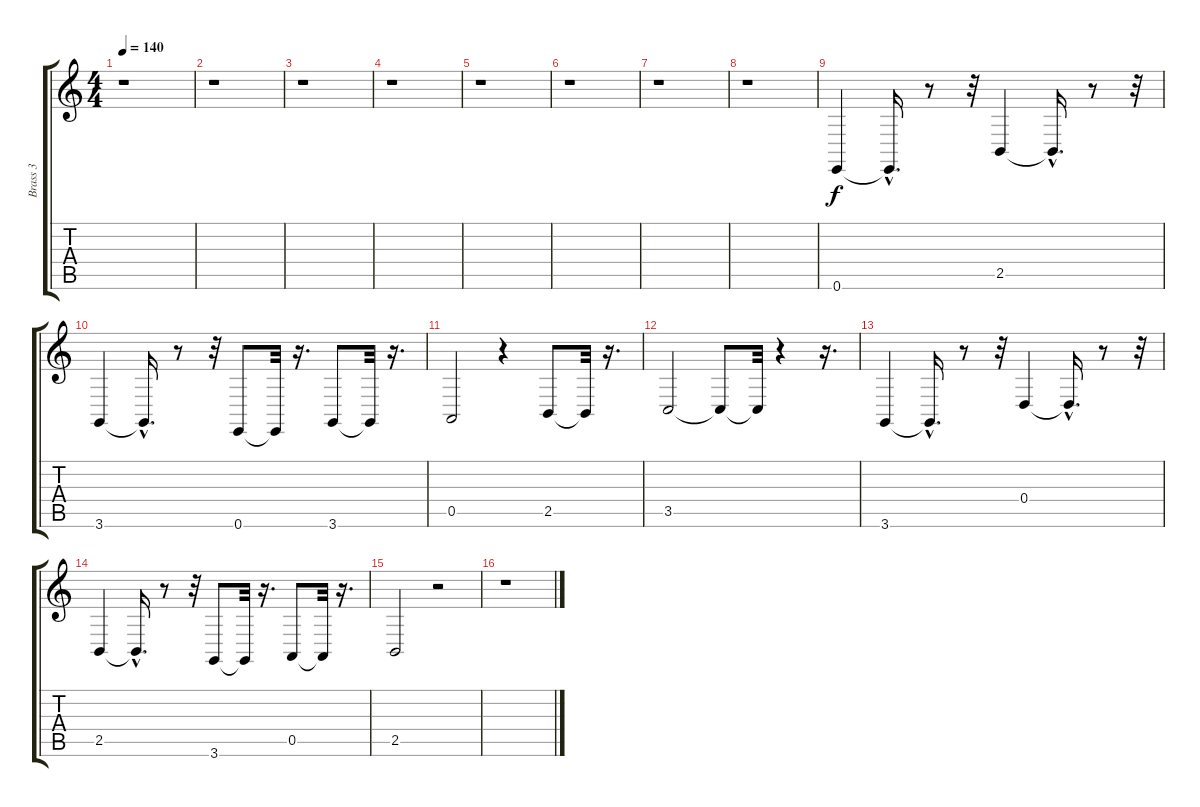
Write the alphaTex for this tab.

\track ("Brass 3" "Brass 3") {instrument synthbrass1}
\staff {score tabs}
\tuning (E4 B3 G3 D3 A2 E2) {hide}
\ts (4 4)
\tempo 140
\clef g2
\ks c
r.1{dy f} |
r.1 |
r.1 |
r.1 |
r.1 |
r.1 |
r.1 |
r.1 |
0.6.4{volume 12 instrument trombone} 0.6{hac t}.16{d} r.8 r.32 2.5.4 2.5{hac t}.16{d} r.8 r.32 |
3.6.4 3.6{hac t}.16{d} r.8 r.32 0.6.8 0.6{t}.32 r.16{d} 3.6.8 3.6{t}.32 r.16{d} |
0.5.2 r.4 2.5.8 2.5{t}.32 r.16{d} |
3.5.2 3.5{t}.8 3.5{t}.32 r.4 r.16{d} |
3.6.4 3.6{hac t}.16{d} r.8 r.32 0.4.4 0.4{hac t}.16{d} r.8 r.32 |
2.5.4 2.5{hac t}.16{d} r.8 r.32 3.6.8 3.6{t}.32 r.16{d} 0.5.8 0.5{t}.32 r.16{d} |
2.5.2 r.2 |
r.1
